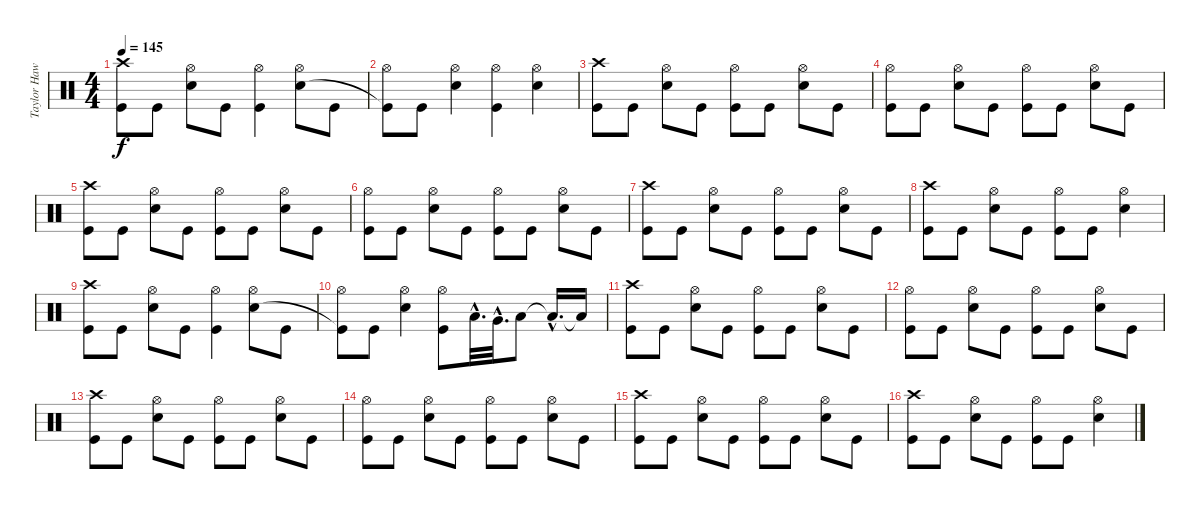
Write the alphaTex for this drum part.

\track ("Taylor Hawkins" "Taylor Haw") {instrument percussion}
\staff {score}
\articulation defaults
\ts (4 4)
\tempo 145
\clef neutral
\ks c
("Crash high (hit)" "Kick (hit)").8{dy f} "Kick (hit)".8 ("Hi-Hat (open)" "Electric Snare (hit)").8 "Kick (hit)".8 ("Hi-Hat (open)" "Kick (hit)").4 ("Hi-Hat (open)" "Electric Snare (hit)").8 "Kick (hit)".8 |
("Hi-Hat (open)" "Kick (hit)"{t}).8 "Kick (hit)".8 ("Hi-Hat (open)" "Electric Snare (hit)").4 ("Hi-Hat (open)" "Kick (hit)").4 ("Hi-Hat (open)" "Electric Snare (hit)").4 |
("Crash high (hit)" "Kick (hit)").8 "Kick (hit)".8 ("Hi-Hat (open)" "Electric Snare (hit)").8 "Kick (hit)".8 ("Hi-Hat (open)" "Kick (hit)").8 "Kick (hit)".8 ("Hi-Hat (open)" "Electric Snare (hit)").8 "Kick (hit)".8 |
("Hi-Hat (open)" "Kick (hit)").8 "Kick (hit)".8 ("Hi-Hat (open)" "Electric Snare (hit)").8 "Kick (hit)".8 ("Hi-Hat (open)" "Kick (hit)").8 "Kick (hit)".8 ("Hi-Hat (open)" "Electric Snare (hit)").8 "Kick (hit)".8 |
("Crash high (hit)" "Kick (hit)").8 "Kick (hit)".8 ("Hi-Hat (open)" "Electric Snare (hit)").8 "Kick (hit)".8 ("Hi-Hat (open)" "Kick (hit)").8 "Kick (hit)".8 ("Hi-Hat (open)" "Electric Snare (hit)").8 "Kick (hit)".8 |
("Hi-Hat (open)" "Kick (hit)").8 "Kick (hit)".8 ("Hi-Hat (open)" "Electric Snare (hit)").8 "Kick (hit)".8 ("Hi-Hat (open)" "Kick (hit)").8 "Kick (hit)".8 ("Hi-Hat (open)" "Electric Snare (hit)").8 "Kick (hit)".8 |
("Crash high (hit)" "Kick (hit)").8 "Kick (hit)".8 ("Hi-Hat (open)" "Electric Snare (hit)").8 "Kick (hit)".8 ("Hi-Hat (open)" "Kick (hit)").8 "Kick (hit)".8 ("Hi-Hat (open)" "Electric Snare (hit)").8 "Kick (hit)".8 |
("Crash high (hit)" "Kick (hit)").8 "Kick (hit)".8 ("Hi-Hat (open)" "Electric Snare (hit)").8 "Kick (hit)".8 ("Hi-Hat (open)" "Kick (hit)").8 "Kick (hit)".8 ("Hi-Hat (open)" "Electric Snare (hit)").4 |
("Crash high (hit)" "Kick (hit)").8 "Kick (hit)".8 ("Hi-Hat (open)" "Electric Snare (hit)").8 "Kick (hit)".8 ("Hi-Hat (open)" "Kick (hit)").4 ("Hi-Hat (open)" "Electric Snare (hit)").8 "Kick (hit)".8 |
("Hi-Hat (open)" "Kick (hit)"{t}).8 "Kick (hit)".8 ("Hi-Hat (open)" "Electric Snare (hit)").4 ("Hi-Hat (open)" "Kick (hit)").8 "Low Tom (hit)"{hac}.32{d} "Very Low Tom (hit)"{hac}.32{d} "Low Floor Tom (hit)".8 "Low Floor Tom (hit)"{hac t}.16{d} "Low Floor Tom (hit)"{t}.16 |
("Crash high (hit)" "Kick (hit)").8 "Kick (hit)".8 ("Hi-Hat (open)" "Electric Snare (hit)").8 "Kick (hit)".8 ("Hi-Hat (open)" "Kick (hit)").8 "Kick (hit)".8 ("Hi-Hat (open)" "Electric Snare (hit)").8 "Kick (hit)".8 |
("Hi-Hat (open)" "Kick (hit)").8 "Kick (hit)".8 ("Hi-Hat (open)" "Electric Snare (hit)").8 "Kick (hit)".8 ("Hi-Hat (open)" "Kick (hit)").8 "Kick (hit)".8 ("Hi-Hat (open)" "Electric Snare (hit)").8 "Kick (hit)".8 |
("Crash high (hit)" "Kick (hit)").8 "Kick (hit)".8 ("Hi-Hat (open)" "Electric Snare (hit)").8 "Kick (hit)".8 ("Hi-Hat (open)" "Kick (hit)").8 "Kick (hit)".8 ("Hi-Hat (open)" "Electric Snare (hit)").8 "Kick (hit)".8 |
("Hi-Hat (open)" "Kick (hit)").8 "Kick (hit)".8 ("Hi-Hat (open)" "Electric Snare (hit)").8 "Kick (hit)".8 ("Hi-Hat (open)" "Kick (hit)").8 "Kick (hit)".8 ("Hi-Hat (open)" "Electric Snare (hit)").8 "Kick (hit)".8 |
("Crash high (hit)" "Kick (hit)").8 "Kick (hit)".8 ("Hi-Hat (open)" "Electric Snare (hit)").8 "Kick (hit)".8 ("Hi-Hat (open)" "Kick (hit)").8 "Kick (hit)".8 ("Hi-Hat (open)" "Electric Snare (hit)").8 "Kick (hit)".8 |
("Crash high (hit)" "Kick (hit)").8 "Kick (hit)".8 ("Hi-Hat (open)" "Electric Snare (hit)").8 "Kick (hit)".8 ("Hi-Hat (open)" "Kick (hit)").8 "Kick (hit)".8 ("Hi-Hat (open)" "Electric Snare (hit)").4
